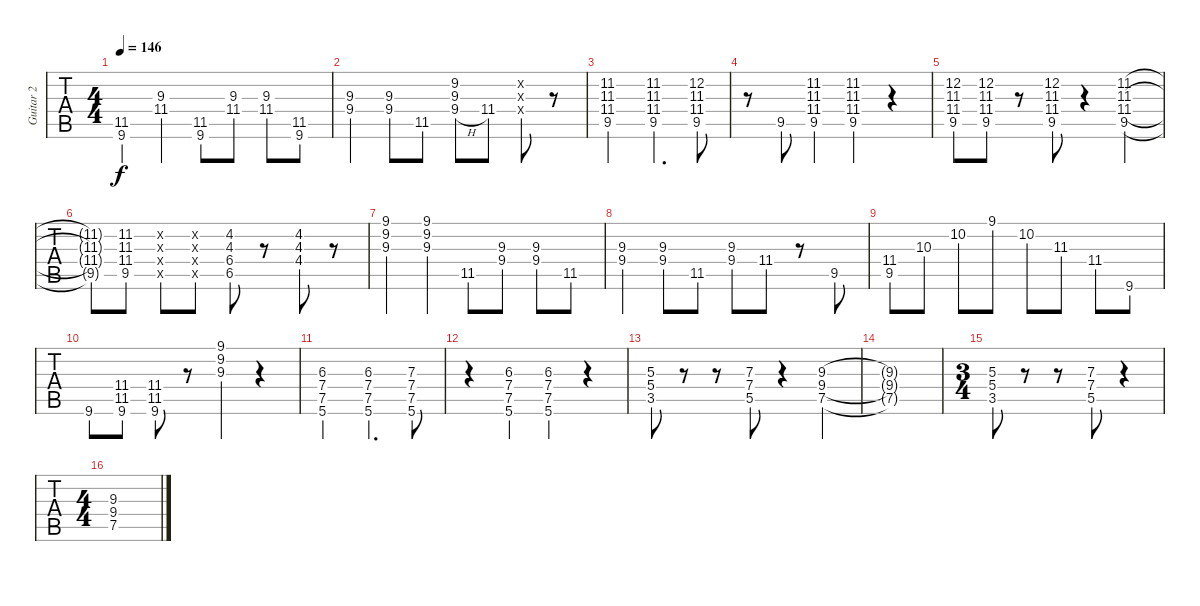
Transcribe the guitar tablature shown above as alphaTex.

\track ("Guitar 2" "Guitar 2") {instrument overdrivenguitar}
\staff {tabs}
\tuning (E4 B3 G3 D3 A2 E2) {hide}
\ts (4 4)
\tempo 146
\clef g2
\ks e
(11.5 9.6).4{dy f} (9.3 11.4).4 (11.5 9.6).8 (9.3 11.4).8 (9.3 11.4).8 (11.5 9.6).8 |
(9.3 9.4).4 (9.3 9.4).8 11.5.8 (9.2 9.3 9.4{h}).8 11.4.8 (9.2{x} 9.3{x} 9.4{x}).8 r.8 |
(11.2 11.3 11.4 9.5).2 (11.2 11.3 11.4 9.5).4{d} (12.2 11.3 11.4 9.5).8 |
r.8 9.5.8 (11.2 11.3 11.4 9.5).4 (11.2 11.3 11.4 9.5).4 r.4 |
(12.2 11.3 11.4 9.5).8 (12.2 11.3 11.4 9.5).8 r.8 (12.2 11.3 11.4 9.5).8 r.4 (11.2 11.3 11.4 9.5).4 |
(11.2{t} 11.3{t} 11.4{t} 9.5{t}).8 (11.2 11.3 11.4 9.5).8 (11.2{x} 11.3{x} 11.4{x} 9.5{x}).8 (11.2{x} 11.3{x} 11.4{x} 9.5{x}).8 (4.2 4.3 6.4 6.5).8 r.8 (4.2 4.3 4.4).8 r.8 |
(9.1 9.2 9.3).4 (9.1 9.2 9.3).4 11.5.8 (9.3 9.4).8 (9.3 9.4).8 11.5.8 |
(9.3 9.4).4 (9.3 9.4).8 11.5.8 (9.3 9.4).8 11.4.8 r.8 9.5.8 |
(11.4 9.5).8 10.3.8 10.2.8 9.1.8 10.2.8 11.3.8 11.4.8 9.6.8 |
9.6.8 (11.4 11.5 9.6).8 (11.4 11.5 9.6).8 r.8 (9.1 9.2 9.3).4 r.4 |
(6.3 7.4 7.5 5.6).2 (6.3 7.4 7.5 5.6).4{d} (7.3 7.4 7.5 5.6).8 |
r.4 (6.3 7.4 7.5 5.6).4 (6.3 7.4 7.5 5.6).4 r.4 |
(5.3 5.4 3.5).8 r.8 r.8 (7.3 7.4 5.5).8 r.4 (9.3 9.4 7.5).4 |
(9.3{t} 9.4{t} 7.5{t}).1 |
\ts (3 4)
(5.3 5.4 3.5).8 r.8 r.8 (7.3 7.4 5.5).8 r.4 |
\ts (4 4)
(9.3 9.4 7.5).1
